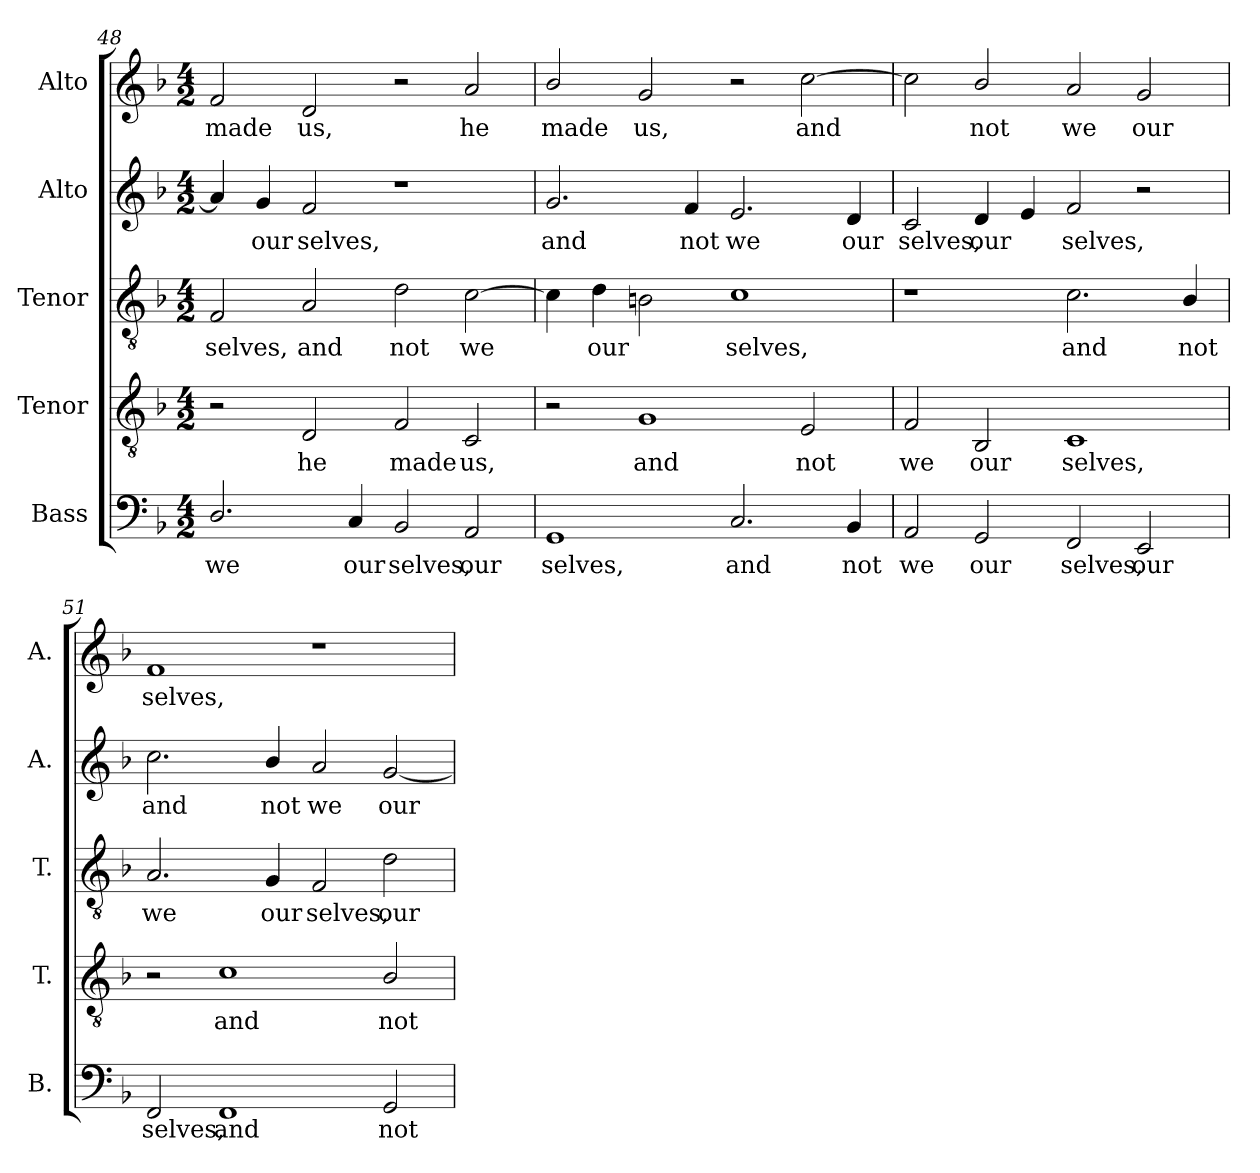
**kern	**text	**kern	**text	**kern	**text	**kern	**text	**kern	**text
*part5	*part5	*part4	*part4	*part3	*part3	*part2	*part2	*part1	*part1
*staff5	*staff5	*staff4	*staff4	*staff3	*staff3	*staff2	*staff2	*staff1	*staff1
*I"Bass	*	*I"Tenor	*	*I"Tenor	*	*I"Alto	*	*I"Alto	*
*I'B.	*	*I'T.	*	*I'T.	*	*I'A.	*	*I'A.	*
*clefF4	*	*clefGv2	*	*clefGv2	*	*clefG2	*	*clefG2	*
*	*	*ITrd7c12	*	*ITrd7c12	*	*	*	*	*
*k[b-]	*	*k[b-]	*	*k[b-]	*	*k[b-]	*	*k[b-]	*
*F:	*	*F:	*	*F:	*	*F:	*	*F:	*
*M4/2	*	*M4/2	*	*M4/2	*	*M4/2	*	*M4/2	*
=48	=48	=48	=48	=48	=48	=48	=48	=48	=48
!	!LO:LY:b:color=#000000	!	!	!	!	!	!	!	!
!	!	!	!	!	!LO:LY:b:color=#000000	!	!	!	!
!	!	!	!	!	!	!	!	!	!LO:LY:b:color=#000000
2.Di/	we	2r	.	2FFi/	selves,	4ai/]	.	2fi/	made
!	!	!	!	!	!	!	!LO:LY:b:color=#000000	!	!
.	.	.	.	.	.	4gi/	our	.	.
!	!	!	!LO:LY:b:color=#000000	!	!	!	!	!	!
!	!	!	!	!	!LO:LY:b:color=#000000	!	!	!	!
!	!	!	!	!	!	!	!LO:LY:b:color=#000000	!	!
!	!	!	!	!	!	!	!	!	!LO:LY:b:color=#000000
.	.	2DDi/	he	2AAi/	and	2fi/	selves,	2di/	us,
!	!LO:LY:b:color=#000000	!	!	!	!	!	!	!	!
4Ci/	our	.	.	.	.	.	.	.	.
!	!LO:LY:b:color=#000000	!	!	!	!	!	!	!	!
!	!	!	!LO:LY:b:color=#000000	!	!	!	!	!	!
!	!	!	!	!	!LO:LY:b:color=#000000	!	!	!	!
2BB-i/	selves,	2FFi/	made	2Di\	not	1r	.	2r	.
!	!LO:LY:b:color=#000000	!	!	!	!	!	!	!	!
!	!	!	!LO:LY:b:color=#000000	!	!	!	!	!	!
!	!	!	!	!	!LO:LY:b:color=#000000	!	!	!	!
!	!	!	!	!	!	!	!	!	!LO:LY:b:color=#000000
2AAi/	our	2CCi/	us,	[2Ci\	we	.	.	2ai/	he
!!LO:LB:g=z
=49	=49	=49	=49	=49	=49	=49	=49	=49	=49
!	!LO:LY:b:color=#000000	!	!	!	!	!	!	!	!
!	!	!	!	!	!	!	!LO:LY:b:color=#000000	!	!
!	!	!	!	!	!	!	!	!	!LO:LY:b:color=#000000
1GGi	selves,	2r	.	4Ci\]	.	2.gi/	and	2b-i/	made
!	!	!	!	!	!LO:LY:b:color=#000000	!	!	!	!
.	.	.	.	4Di\	our	.	.	.	.
!	!	!	!LO:LY:b:color=#000000	!	!	!	!	!	!
!	!	!	!	!	!	!	!	!	!LO:LY:b:color=#000000
.	.	1GGi	and	2BBni\	.	.	.	2gi/	us,
!	!	!	!	!	!	!	!LO:LY:b:color=#000000	!	!
.	.	.	.	.	.	4fi/	not	.	.
!	!LO:LY:b:color=#000000	!	!	!	!	!	!	!	!
!	!	!	!	!	!LO:LY:b:color=#000000	!	!	!	!
!	!	!	!	!	!	!	!LO:LY:b:color=#000000	!	!
2.Ci/	and	.	.	1Ci	selves,	2.ei/	we	2r	.
!	!	!	!LO:LY:b:color=#000000	!	!	!	!	!	!
!	!	!	!	!	!	!	!	!	!LO:LY:b:color=#000000
.	.	2EEi/	not	.	.	.	.	[2cci\	and
!	!LO:LY:b:color=#000000	!	!	!	!	!	!	!	!
!	!	!	!	!	!	!	!LO:LY:b:color=#000000	!	!
4BB-i/	not	.	.	.	.	4di/	our	.	.
=50	=50	=50	=50	=50	=50	=50	=50	=50	=50
!	!LO:LY:b:color=#000000	!	!	!	!	!	!	!	!
!	!	!	!LO:LY:b:color=#000000	!	!	!	!	!	!
!	!	!	!	!	!	!	!LO:LY:b:color=#000000	!	!
2AAi/	we	2FFi/	we	1r	.	2ci/	selves,	2cci\]	.
!	!LO:LY:b:color=#000000	!	!	!	!	!	!	!	!
!	!	!	!LO:LY:b:color=#000000	!	!	!	!	!	!
!	!	!	!	!	!	!	!LO:LY:b:color=#000000	!	!
!	!	!	!	!	!	!	!	!	!LO:LY:b:color=#000000
2GGi/	our	2BBB-i/	our	.	.	4di/	our	2b-i/	not
.	.	.	.	.	.	4ei/	.	.	.
!	!LO:LY:b:color=#000000	!	!	!	!	!	!	!	!
!	!	!	!LO:LY:b:color=#000000	!	!	!	!	!	!
!	!	!	!	!	!LO:LY:b:color=#000000	!	!	!	!
!	!	!	!	!	!	!	!LO:LY:b:color=#000000	!	!
!	!	!	!	!	!	!	!	!	!LO:LY:b:color=#000000
2FFi/	selves,	1CCi	selves,	2.Ci\	and	2fi/	selves,	2ai/	we
!	!LO:LY:b:color=#000000	!	!	!	!	!	!	!	!
!	!	!	!	!	!	!	!	!	!LO:LY:b:color=#000000
2EEi/	our	.	.	.	.	2r	.	2gi/	our
!	!	!	!	!	!LO:LY:b:color=#000000	!	!	!	!
.	.	.	.	4BB-i/	not	.	.	.	.
=51	=51	=51	=51	=51	=51	=51	=51	=51	=51
!	!LO:LY:b:color=#000000	!	!	!	!	!	!	!	!
!	!	!	!	!	!LO:LY:b:color=#000000	!	!	!	!
!	!	!	!	!	!	!	!LO:LY:b:color=#000000	!	!
!	!	!	!	!	!	!	!	!	!LO:LY:b:color=#000000
2FFi/	selves,	2r	.	2.AAi/	we	2.cci\	and	1fi	selves,
!	!LO:LY:b:color=#000000	!	!	!	!	!	!	!	!
!	!	!	!LO:LY:b:color=#000000	!	!	!	!	!	!
1FFi	and	1Ci	and	.	.	.	.	.	.
!	!	!	!	!	!LO:LY:b:color=#000000	!	!	!	!
!	!	!	!	!	!	!	!LO:LY:b:color=#000000	!	!
.	.	.	.	4GGi/	our	4b-i/	not	.	.
!	!	!	!	!	!LO:LY:b:color=#000000	!	!	!	!
!	!	!	!	!	!	!	!LO:LY:b:color=#000000	!	!
.	.	.	.	2FFi/	selves,	2ai/	we	1r	.
!	!LO:LY:b:color=#000000	!	!	!	!	!	!	!	!
!	!	!	!LO:LY:b:color=#000000	!	!	!	!	!	!
!	!	!	!	!	!LO:LY:b:color=#000000	!	!	!	!
!	!	!	!	!	!	!	!LO:LY:b:color=#000000	!	!
2GGi/	not	2BB-i/	not	2Di\	our	[2gi/	our	.	.
=	=	=	=	=	=	=	=	=	=
*-	*-	*-	*-	*-	*-	*-	*-	*-	*-
